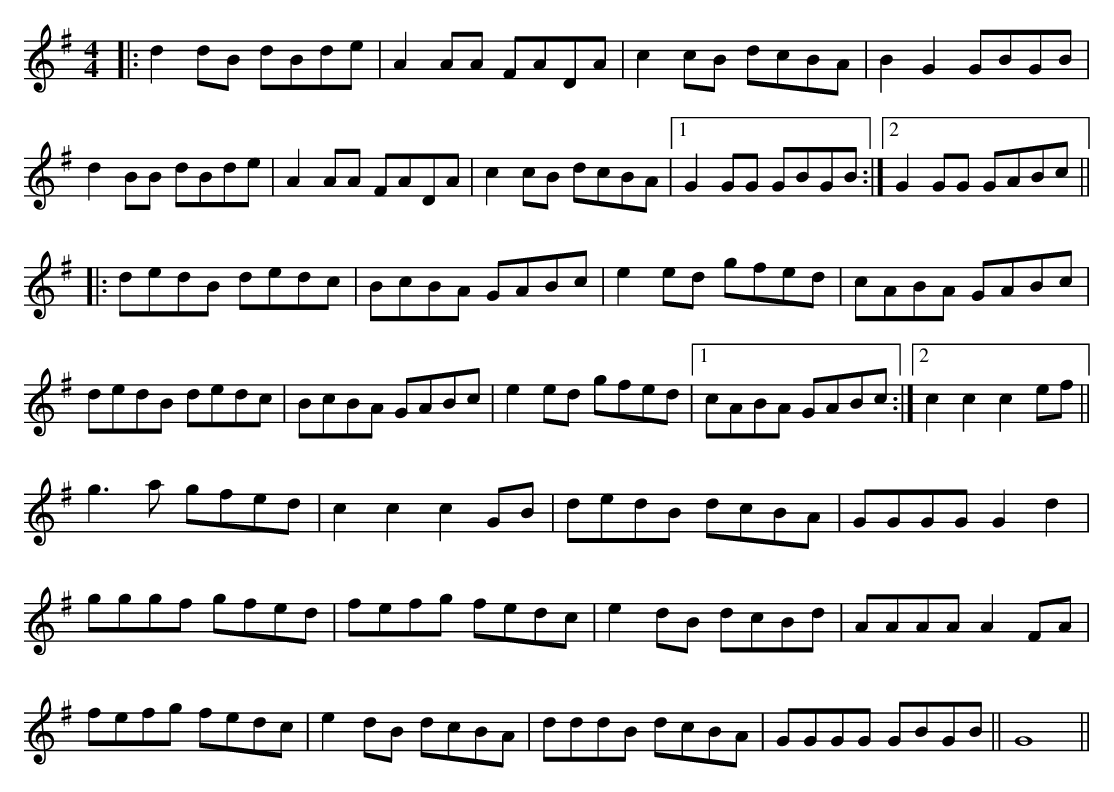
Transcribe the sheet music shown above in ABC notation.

X:1
M:4/4
K:G
|:d2 dB dBde|A2 AA FADA|c2 cB dcBA|B2 G2 GBGB|
d2 BB dBde|A2 AA FADA|c2 cB dcBA|1 G2 GG GBGB:|2 G2 GG GABc||
|:dedB dedc|BcBA GABc|e2 ed gfed|cABA GABc|
dedB dedc|BcBA GABc|e2 ed gfed|1 cABA GABc:|2 c2 c2 c2 ef||
g3a gfed|c2 c2 c2 GB|dedB dcBA|GGGG G2 d2|
gggf gfed|fefg fedc|e2 dB dcBd|AAAA A2 FA|
fefg fedc|e2 dB dcBA|dddB dcBA|GGGG GBGB|| G8||
